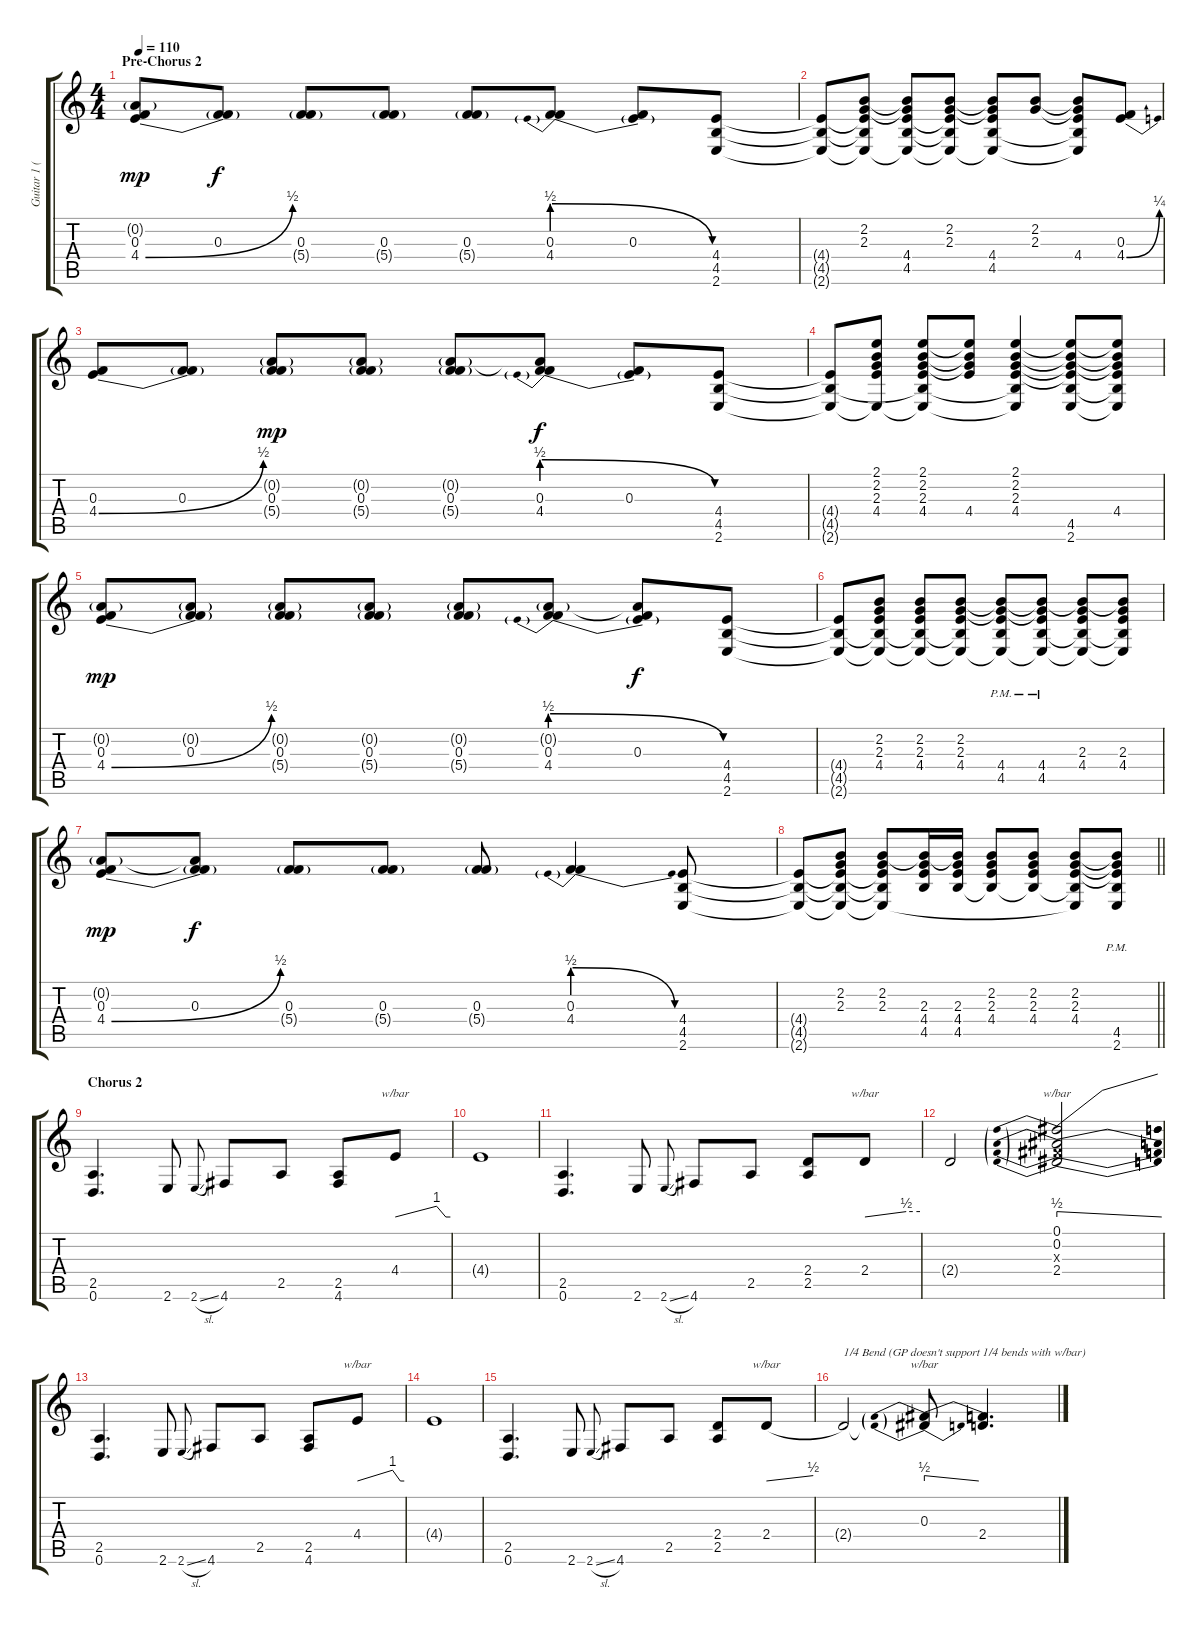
\track ("Guitar 1 (Distortion)" "Guitar 1 (") {instrument distortionguitar}
\staff {score tabs}
\tuning (D4 A3 F3 C3 G2 D2) {hide}
\ts (4 4)
\section ("" "Pre-Chorus 2")
\tempo 110
\clef g2
\ks c
(0.2{g} 0.3 4.4{be (bend 0 0 60 2)}).8{dy mp instrument distortionguitar} (0.3 4.4{t}).8{dy f} (0.3 5.4{g}).8 (0.3 5.4{g}).8 (0.3 5.4{g}).8 (0.3 4.4{be (prebendrelease 0 2 60 0)}).8 (0.3 4.4{t}).8 (4.4 4.5 2.6).8 |
(4.4{t} 4.5{t} 2.6{t}).8 (2.2 2.3 4.4{t} 4.5{t} 2.6{t}).8 (2.2{t} 2.3{t} 4.4 4.5 2.6{t}).8 (2.2 2.3 4.4{t} 4.5{t} 2.6{t}).8 (2.2{t} 2.3{t} 4.4 4.5 2.6{t}).8 (2.2 2.3).8 (2.2{t} 2.3{t} 4.4 4.5{t} 2.6{t}).8 (0.3 4.4{be (bend 0 0 60 1)}).8 |
(0.3 4.4{be (bend 0 0 60 2)}).8 (0.3 4.4{t}).8 (0.2{g} 0.3 5.4{g}).8{dy mp} (0.2{g} 0.3 5.4{g}).8 (0.2{g} 0.3 5.4{g}).8 (0.2{t} 0.3 4.4{be (prebendrelease 0 2 60 0)}).8{dy f} (0.3 4.4{t}).8 (4.4 4.5 2.6).8 |
(4.4{t} 4.5{t} 2.6{t}).8 (2.1 2.2 2.3 4.4 2.6{t}).8 (2.1 2.2 2.3 4.4 4.5{t} 2.6{t}).8 (2.1{t} 2.2{t} 2.3{t} 4.4).8 (2.1 2.2 2.3 4.4 4.5{t} 2.6{t}).4 (2.1{t} 2.2{t} 2.3{t} 4.4{t} 4.5 2.6).8 (2.1{t} 2.2{t} 2.3{t} 4.4 4.5{t} 2.6{t}).8 |
(0.2{g} 0.3 4.4{be (bend 0 0 60 2)}).8{dy mp} (0.2{g} 0.3 4.4{t}).8 (0.2{g} 0.3 5.4{g}).8 (0.2{g} 0.3 5.4{g}).8 (0.2{g} 0.3 5.4{g}).8 (0.2{g} 0.3 4.4{be (prebendrelease 0 2 60 0)}).8 (0.2{t} 0.3 4.4{t}).8{dy f} (4.4 4.5 2.6).8 |
(4.4{t} 4.5{t} 2.6{t}).8 (2.2 2.3 4.4 4.5{t} 2.6{t}).8 (2.2 2.3 4.4 4.5{t} 2.6{t}).8 (2.2 2.3 4.4 4.5{t} 2.6{t}).8 (2.2{t} 2.3{t} 4.4{pm} 4.5{pm} 2.6{t}).8 (2.2{t} 2.3{t} 4.4{pm} 4.5{pm} 2.6{t}).8 (2.2{t} 2.3 4.4 4.5{t} 2.6{t}).8 (2.2{t} 2.3 4.4 4.5{t} 2.6{t}).8 |
(0.2{g} 0.3 4.4{be (bend 0 0 60 2)}).8{dy mp} (0.2{t} 0.3 4.4{t}).8{dy f} (0.3 5.4{g}).8 (0.3 5.4{g}).8 (0.3 5.4{g}).8 (0.3 4.4{be (prebendrelease 0 2 60 0)}).4 (4.4 4.5 2.6).8 |
\barLineRight lightlight
(4.4{t} 4.5{t} 2.6{t}).8 (2.2 2.3 4.4{t} 4.5{t} 2.6{t}).8 (2.2 2.3 4.4{t} 4.5{t} 2.6{t}).8 (2.2{t} 2.3 4.4 4.5).16 (2.2{t} 2.3 4.4 4.5).16 (2.2 2.3 4.4 4.5{t}).8 (2.2 2.3 4.4 4.5{t}).8 (2.2 2.3 4.4 4.5{t} 2.6{t}).8 (2.2{t} 2.3{t} 4.4{t} 4.5{pm} 2.6{pm}).8 |
\section ("" "Chorus 2")
(2.5 0.6).4{d} 2.6.8 2.6{sl}.8{gr onbeat} 4.6.8 2.5.8 (2.5 4.6).8 4.4.8{tbe (custom default 0 0 45 4 55 0 60 0)} |
4.4{t}.1 |
(2.5 0.6).4{d} 2.6.8 2.6{sl}.8{gr onbeat} 4.6.8 2.5.8 (2.4 2.5).8 2.4.8{tbe (custom default 0 0 45 2 60 2)} |
2.4{t}.2 (0.1 0.2 0.3{x} 2.4).2{tbe (predivedive default 0 2 60 0)} |
(2.5 0.6).4{d} 2.6.8 2.6{sl}.8{gr onbeat} 4.6.8 2.5.8 (2.5 4.6).8 4.4.8{tbe (custom default 0 0 45 4 55 0 60 0)} |
4.4{t}.1 |
(2.5 0.6).4{d} 2.6.8 2.6{sl}.8{gr onbeat} 4.6.8 2.5.8 (2.4 2.5).8 2.4.8{tbe (dive default 0 0 60 2)} |
2.4{t}.2{txt "1/4 Bend (GP doesn't support 1/4 bends with w/bar)"} (0.3 2.4{t}).8{tbe (predivedive default 0 2 60 0)} (0.3{t} 2.4).4{d}
